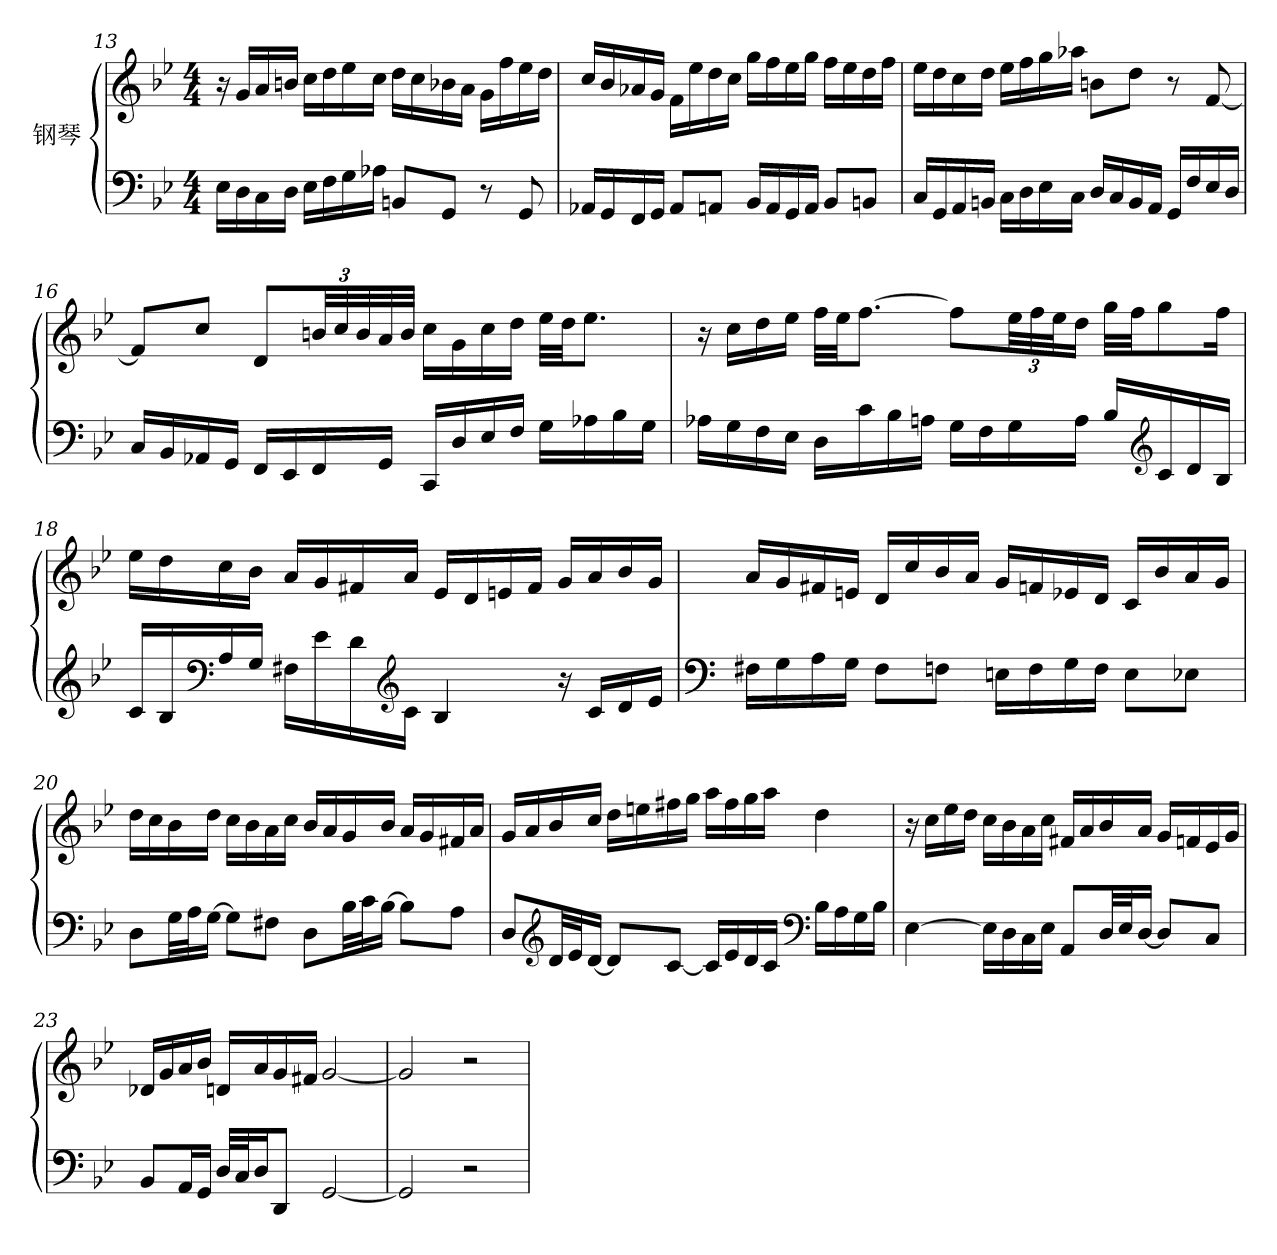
**kern	**kern
*part2	*part1
*staff2	*staff1
*I"钢琴	*I"钢琴
*clefF4	*clefG2
*k[b-e-]	*k[b-e-]
*M4/4	*M4/4
=13	=13
16E-\LL	16r
16D\	16g/LL
16C\	16a/
16D\JJ	16bn/JJ
16E-\LL	16cc\LL
16F\	16dd\
16G\	16ee-\
16A-X\JJ	16cc\JJ
8BBn/L	16dd\LL
.	16cc\
8GG/J	16b-X\
.	16a\JJ
8r	16g\LL
.	16ff\
8GG/	16ee-\
.	16dd\JJ
!!LO:LB:g=z
=14	=14
16AA-X/LL	16cc/LL
16GG/	16b-/
16FF/	16a-X/
16GG/JJ	16g/JJ
8AA-/L	16f\LL
.	16ee-\
8AAn/J	16dd\
.	16cc\JJ
16BB-/LL	16gg\LL
16AA/	16ff\
16GG/	16ee-\
16AA/JJ	16gg\JJ
8BB-/L	16ff\LL
.	16ee-\
8BBn/J	16dd\
.	16ff\JJ
=15	=15
16C/LL	16ee-\LL
16GG/	16dd\
16AA/	16cc\
16BBn/JJ	16dd\JJ
16C\LL	16ee-\LL
16D\	16ff\
16E-\	16gg\
16C\JJ	16aa-X\JJ
16D/LL	8bn\L
16C/	.
16BB/	8dd\J
16AA/JJ	.
16GG/LL	8r
16F/	.
16E-/	[8f/
16D/JJ	.
!!LO:LB:g=z
=16	=16
16C/LL	8f/L]
16BB-/	.
16AA-X/	8cc/J
16GG/JJ	.
16FF/LL	8d/L
16EE-/	.
*	*Xbrackettup
16FF/	48bn/LL
.	48cc/
.	48b/
16GG/JJ	32a/
.	32b/JJJ
16CC/LL	16cc\LL
16D/	16g\
16E-/	16cc\
16F/JJ	16dd\JJ
16G\LL	32ee-\LLL
.	32dd\JJ
16A-X\	8.ee-\J
16B-\	.
16G\JJ	.
=17	=17
16A-X\LL	16r
16G\	16cc\LL
16F\	16dd\
16E-\JJ	16ee-\JJ
16D\LL	32ff\LLL
.	32ee-\JJ
16c\	[8.ff\J
16B-\	.
16An\JJ	.
16G\LL	8ff\L]
16F\	.
16G\	48ee-\LL
.	48ff\
.	48ee-\J
16A\JJ	16dd\JJ
16B-/LL	32gg\LLL
.	32ff\JJ
*clefG2	*
16c/	8gg\
16d/	.
16B-/JJ	16ff\Jk
!!LO:LB:g=z
=18	=18
16c/LL	16ee-\LL
16B-/	16dd\
*clefF4	*
16A/	16cc\
16G/JJ	16b-\JJ
16F#X\LL	16a/LL
16e-\	16g/
16d\	16f#X/
*clefG2	*
16c\JJ	16a/JJ
4B-/	16e-/LL
.	16d/
.	16en/
.	16f#/JJ
16r	16g/LL
16c/LL	16a/
16d/	16b-/
16e-/JJ	16g/JJ
=19	=19
*clefF4	*
16F#X\LL	16a/LL
16G\	16g/
16A\	16f#X/
16G\JJ	16en/JJ
8F#\L	16d/LL
.	16cc/
8Fn\J	16b-/
.	16a/JJ
16En\LL	16g/LL
16F\	16fn/
16G\	16e-X/
16F\JJ	16d/JJ
8E\L	16c/LL
.	16b-/
8E-X\J	16a/
.	16g/JJ
!!LO:LB:g=z
=20	=20
8D\L	16dd\LL
.	16cc\
32G\LL	16b-\
32A\J	.
[16G\JJ	16dd\JJ
8G\L]	16cc\LL
.	16b-\
8F#X\J	16a\
.	16cc\JJ
8D\L	16b-/LL
.	16a/
32B-\LL	16g/
32c\J	.
[16B-\JJ	16b-/JJ
8B-\L]	16a/LL
.	16g/
8A\J	16f#X/
.	16a/JJ
=21	=21
8D/L	16g/LL
.	16a/
*clefG2	*
32d/LL	16b-/
32e-/J	.
[16d/JJ	16cc/JJ
8d/L]	16dd\LL
.	16een\
[8c/J	16ff#X\
.	16gg\JJ
16c/LL]	16aa\LL
16e-/	16ff#\
16d/	16gg\
16c/JJ	16aa\JJ
*clefF4	*
16B-\LL	4dd\
16A\	.
16G\	.
16B-\JJ	.
!!LO:LB:g=z
=22	=22
[4E-\	16r
.	16cc\LL
.	16ee-\
.	16dd\JJ
16E-\LL]	16cc\LL
16D\	16b-\
16C\	16a\
16E-\JJ	16cc\JJ
8AA/L	16f#X/LL
.	16a/
32D/LL	16b-/
32E-/J	.
[16D/JJ	16a/JJ
8D/L]	16g/LL
.	16fn/
8C/J	16e-/
.	16g/JJ
=23	=23
8BB-/L	16d-X/LL
.	16g/
16AA/L	16a/
16GG/JJ	16b-/JJ
32D/LLL	16dn/LL
32C/J	.
16D/J	16a/
8DD/J	16g/
.	16f#X/JJ
[2GG/	[2g/
=24	=24
2GG/]	2g/]
2r	2r
=	=
*-	*-
